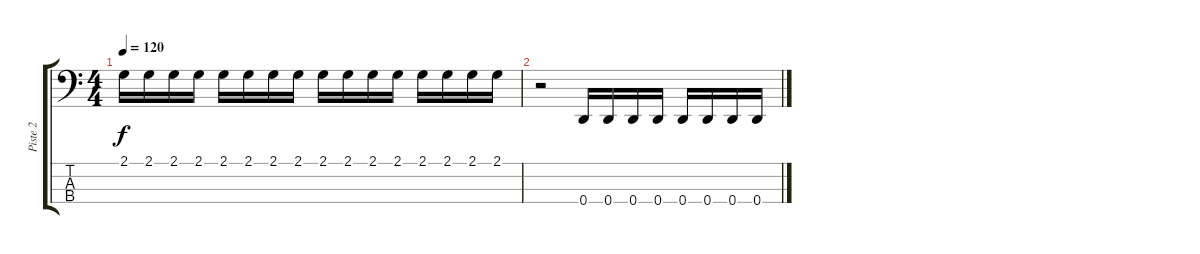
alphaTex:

\track ("Piste 2" "Piste 2") {instrument electricbassfinger}
\staff {score tabs}
\tuning (F2 C2 G1 D1) {hide}
\ts (4 4)
\tempo 120
\clef f4
\ks c
2.1.16{dy f} 2.1.16 2.1.16 2.1.16 2.1.16 2.1.16 2.1.16 2.1.16 2.1.16 2.1.16 2.1.16 2.1.16 2.1.16 2.1.16 2.1.16 2.1.16 |
r.2 0.4.16 0.4.16 0.4.16 0.4.16 0.4.16 0.4.16 0.4.16 0.4.16
